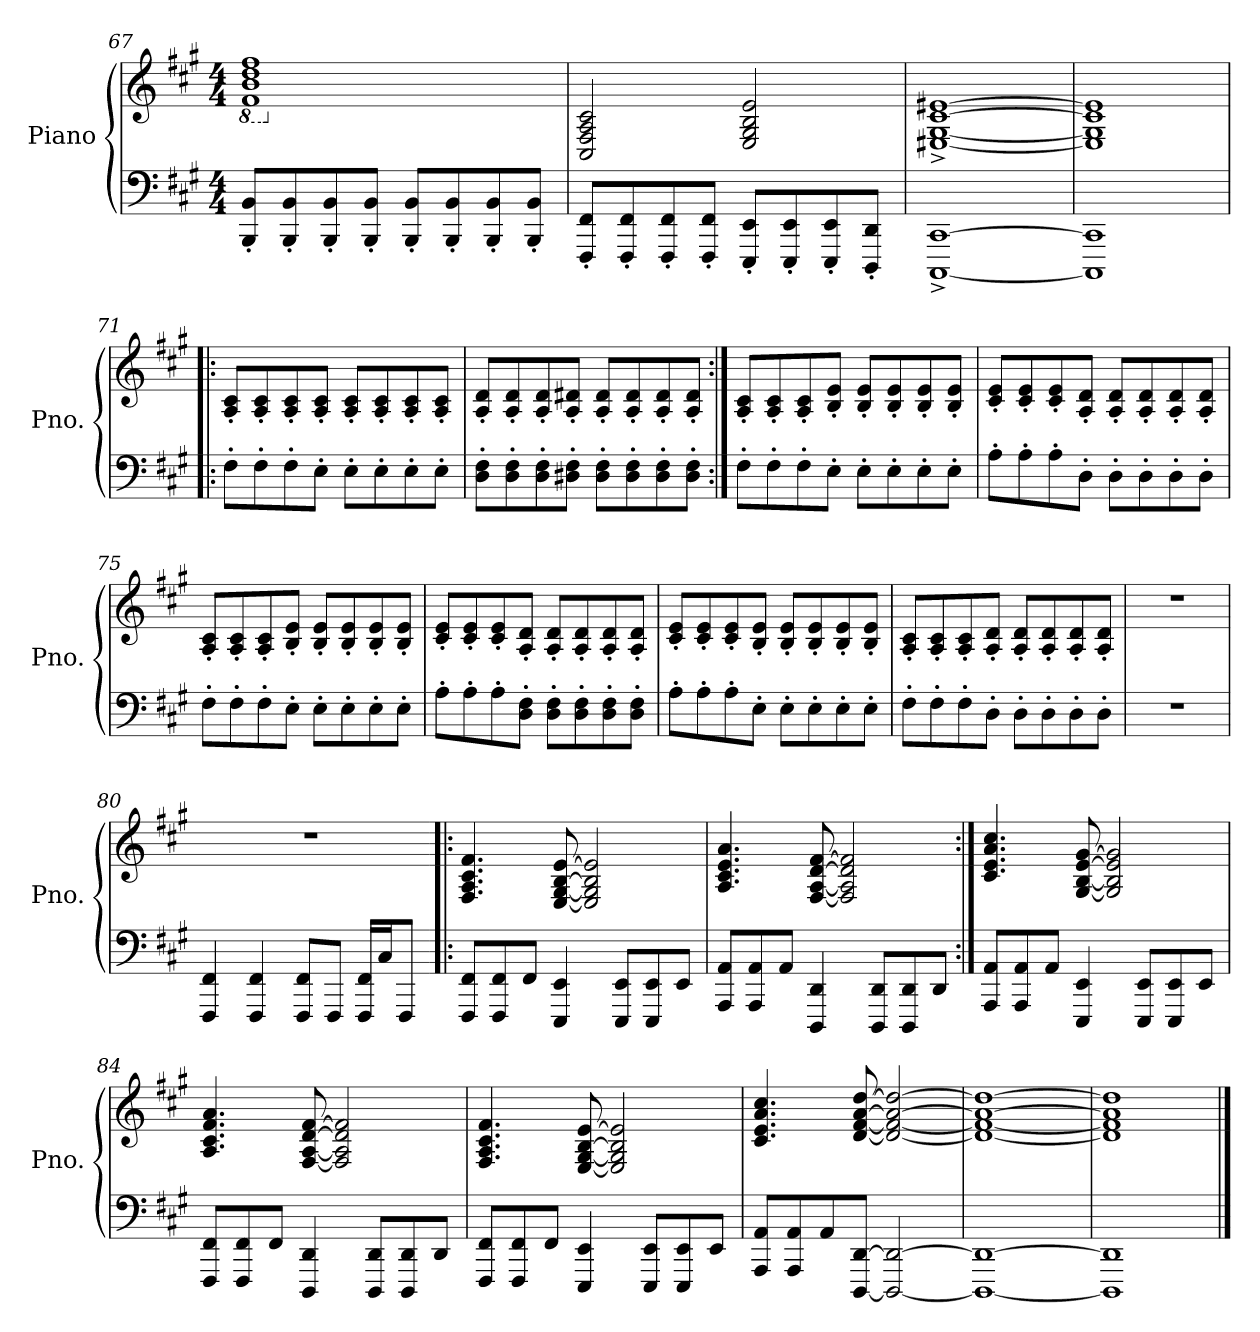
**kern	**kern
*part1	*part1
*staff2	*staff1
*I"Piano	*
*I'Pno.	*
*clefF4	*clefG2
*k[f#c#g#]	*k[f#c#g#]
*M4/4	*M4/4
*	*8ba
=67	=67
8BBB/' 8BB/'L	1F# 1B 1d 1f#
8BBB/' 8BB/'	.
8BBB/' 8BB/'	.
8BBB/' 8BB/'J	.
8BBB/' 8BB/'L	.
8BBB/' 8BB/'	.
8BBB/' 8BB/'	.
8BBB/' 8BB/'J	.
=68	=68
*	*X8ba
8FFF#/' 8FF#/'L	2C#/ 2F#/ 2A/ 2c#/
8FFF#/' 8FF#/'	.
8FFF#/' 8FF#/'	.
8FFF#/' 8FF#/'J	.
8EEE/' 8EE/'L	2E/ 2G#/ 2B/ 2e/
8EEE/' 8EE/'	.
8EEE/' 8EE/'	.
8DDD/' 8DD/'J	.
!!LO:LB:g=z
=69	=69
[1CCC#^ [1CC#^	[1E#X^ [1G#^ [1c#^ [1e#X^
=70	=70
1CCC#] 1CC#]	1E#] 1G#] 1c#] 1e#]
=71!|:	=71!|:
8F#'\L	8A/' 8c#/'L
8F#'\	8A/' 8c#/'
8F#'\	8A/' 8c#/'
8E'\J	8A/' 8c#/'J
8E'\L	8A/' 8c#/'L
8E'\	8A/' 8c#/'
8E'\	8A/' 8c#/'
8E'\J	8A/' 8c#/'J
=72	=72
8D\' 8F#\'L	8A/' 8d/'L
8D\' 8F#\'	8A/' 8d/'
8D\' 8F#\'	8A/' 8d/'
8D#X\' 8F#\'J	8A/' 8d#X/'J
8D#\' 8F#\'L	8A/' 8d#/'L
8D#\' 8F#\'	8A/' 8d#/'
8D#\' 8F#\'	8A/' 8d#/'
8D#\' 8F#\'J	8A/' 8d#/'J
!!LO:LB:g=z
=73:|!	=73:|!
8F#'\L	8A/' 8c#/'L
8F#'\	8A/' 8c#/'
8F#'\	8A/' 8c#/'
8E'\J	8B/' 8e/'J
8E'\L	8B/' 8e/'L
8E'\	8B/' 8e/'
8E'\	8B/' 8e/'
8E'\J	8B/' 8e/'J
=74	=74
8A'\L	8c#/' 8e/'L
8A'\	8c#/' 8e/'
8A'\	8c#/' 8e/'
8D'\J	8A/' 8d/'J
8D'\L	8A/' 8d/'L
8D'\	8A/' 8d/'
8D'\	8A/' 8d/'
8D'\J	8A/' 8d/'J
=75	=75
8F#'\L	8A/' 8c#/'L
8F#'\	8A/' 8c#/'
8F#'\	8A/' 8c#/'
8E'\J	8B/' 8e/'J
8E'\L	8B/' 8e/'L
8E'\	8B/' 8e/'
8E'\	8B/' 8e/'
8E'\J	8B/' 8e/'J
=76	=76
8A'\L	8c#/' 8e/'L
8A'\	8c#/' 8e/'
8A'\	8c#/' 8e/'
8D\' 8F#\'J	8A/' 8d/'J
8D\' 8F#\'L	8A/' 8d/'L
8D\' 8F#\'	8A/' 8d/'
8D\' 8F#\'	8A/' 8d/'
8D\' 8F#\'J	8A/' 8d/'J
!!LO:LB:g=z
=77	=77
8A'\L	8c#/' 8e/'L
8A'\	8c#/' 8e/'
8A'\	8c#/' 8e/'
8E'\J	8B/' 8e/'J
8E'\L	8B/' 8e/'L
8E'\	8B/' 8e/'
8E'\	8B/' 8e/'
8E'\J	8B/' 8e/'J
=78	=78
8F#'\L	8A/' 8c#/'L
8F#'\	8A/' 8c#/'
8F#'\	8A/' 8c#/'
8D'\J	8A/' 8d/'J
8D'\L	8A/' 8d/'L
8D'\	8A/' 8d/'
8D'\	8A/' 8d/'
8D'\J	8A/' 8d/'J
=79	=79
1r	1r
=80	=80
4FFF#/ 4FF#/	1r
4FFF#/ 4FF#/	.
8FFF#/ 8FF#/L	.
8FFF#/J	.
16FFF#/ 16FF#/LL	.
16C#/J	.
8FFF#/J	.
!!LO:LB:g=z
=81!|:	=81!|:
8FFF#/ 8FF#/L	4.F#/ 4.A/ 4.c#/ 4.f#/
8FFF#/ 8FF#/	.
8FF#/J	.
4EEE/ 4EE/	[8E/ [8G#/ [8B/ [8e/
.	2E/] 2G#/] 2B/] 2e/]
8EEE/ 8EE/L	.
8EEE/ 8EE/	.
8EE/J	.
=82	=82
8AAA/ 8AA/L	4.A/ 4.c#/ 4.e/ 4.a/
8AAA/ 8AA/	.
8AA/J	.
4DDD/ 4DD/	[8F#/ [8A/ [8d/ [8f#/
.	2F#/] 2A/] 2d/] 2f#/]
8DDD/ 8DD/L	.
8DDD/ 8DD/	.
8DD/J	.
=83:|!	=83:|!
8AAA/ 8AA/L	4.c#/ 4.e/ 4.a/ 4.cc#/
8AAA/ 8AA/	.
8AA/J	.
4EEE/ 4EE/	[8G#/ [8B/ [8e/ [8g#/
.	2G#/] 2B/] 2e/] 2g#/]
8EEE/ 8EE/L	.
8EEE/ 8EE/	.
8EE/J	.
=84	=84
8FFF#/ 8FF#/L	4.A/ 4.c#/ 4.f#/ 4.a/
8FFF#/ 8FF#/	.
8FF#/J	.
4DDD/ 4DD/	[8F#/ [8A/ [8d/ [8f#/
.	2F#/] 2A/] 2d/] 2f#/]
8DDD/ 8DD/L	.
8DDD/ 8DD/	.
8DD/J	.
!!LO:LB:g=z
=85	=85
8FFF#/ 8FF#/L	4.F#/ 4.A/ 4.c#/ 4.f#/
8FFF#/ 8FF#/	.
8FF#/J	.
4EEE/ 4EE/	[8E/ [8G#/ [8B/ [8e/
.	2E/] 2G#/] 2B/] 2e/]
8EEE/ 8EE/L	.
8EEE/ 8EE/	.
8EE/J	.
=86	=86
8AAA/ 8AA/L	4.c#/ 4.e/ 4.a/ 4.cc#/
8AAA/ 8AA/	.
8AA/	.
[8DDD/ [8DD/J	[8d/ [8f#/ [8a/ [8dd/
2DDD/_ 2DD/_	2d/_ 2f#/_ 2a/_ 2dd/_
=87	=87
1DDD_ 1DD_	1d_ 1f#_ 1a_ 1dd_
=88	=88
1DDD] 1DD]	1d] 1f#] 1a] 1dd]
==	==
*-	*-
